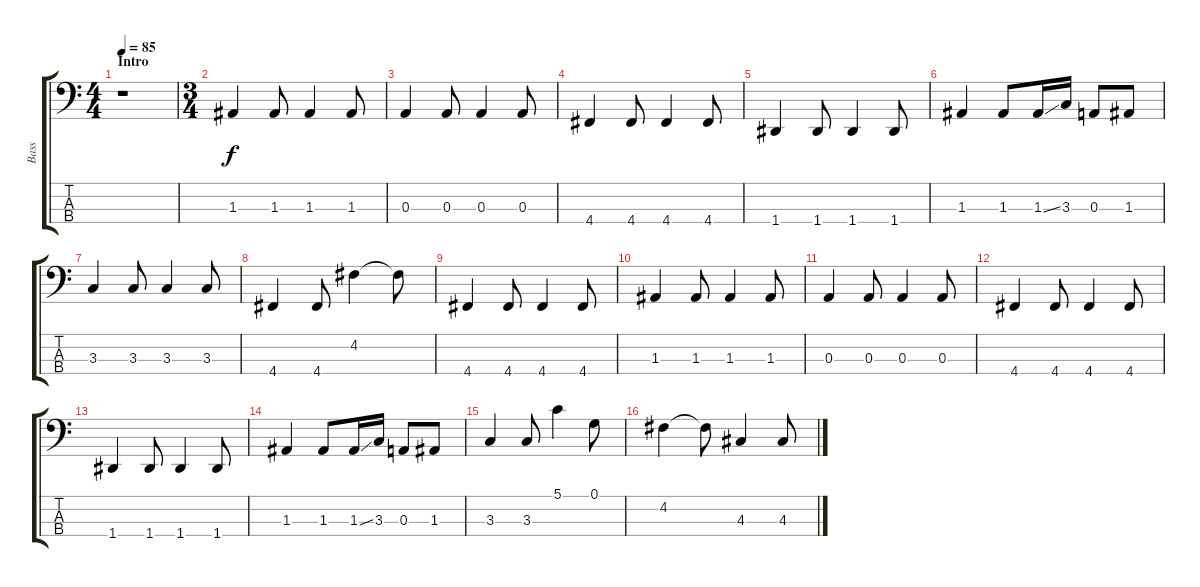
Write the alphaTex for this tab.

\track ("Bass" "Bass") {instrument electricbasspick}
\staff {score tabs}
\tuning (G2 D2 A1 D1) {hide}
\ts (4 4)
\section ("" "Intro")
\tempo 85
\clef f4
\ks c
r.1{dy f instrument electricbasspick} |
\ts (3 4)
1.3.4 1.3.8 1.3.4 1.3.8 |
0.3.4 0.3.8 0.3.4 0.3.8 |
4.4.4 4.4.8 4.4.4 4.4.8 |
1.4.4 1.4.8 1.4.4 1.4.8 |
1.3.4 1.3.8 1.3{ss}.16 3.3.16 0.3.8 1.3.8 |
3.3.4 3.3.8 3.3.4 3.3.8 |
4.4.4 4.4.8 4.2.4 4.2{t}.8 |
4.4.4 4.4.8 4.4.4 4.4.8 |
1.3.4 1.3.8 1.3.4 1.3.8 |
0.3.4 0.3.8 0.3.4 0.3.8 |
4.4.4 4.4.8 4.4.4 4.4.8 |
1.4.4 1.4.8 1.4.4 1.4.8 |
1.3.4 1.3.8 1.3{ss}.16 3.3.16 0.3.8 1.3.8 |
3.3.4 3.3.8 5.1.4 0.1.8 |
4.2.4 4.2{t}.8 4.3.4 4.3.8
